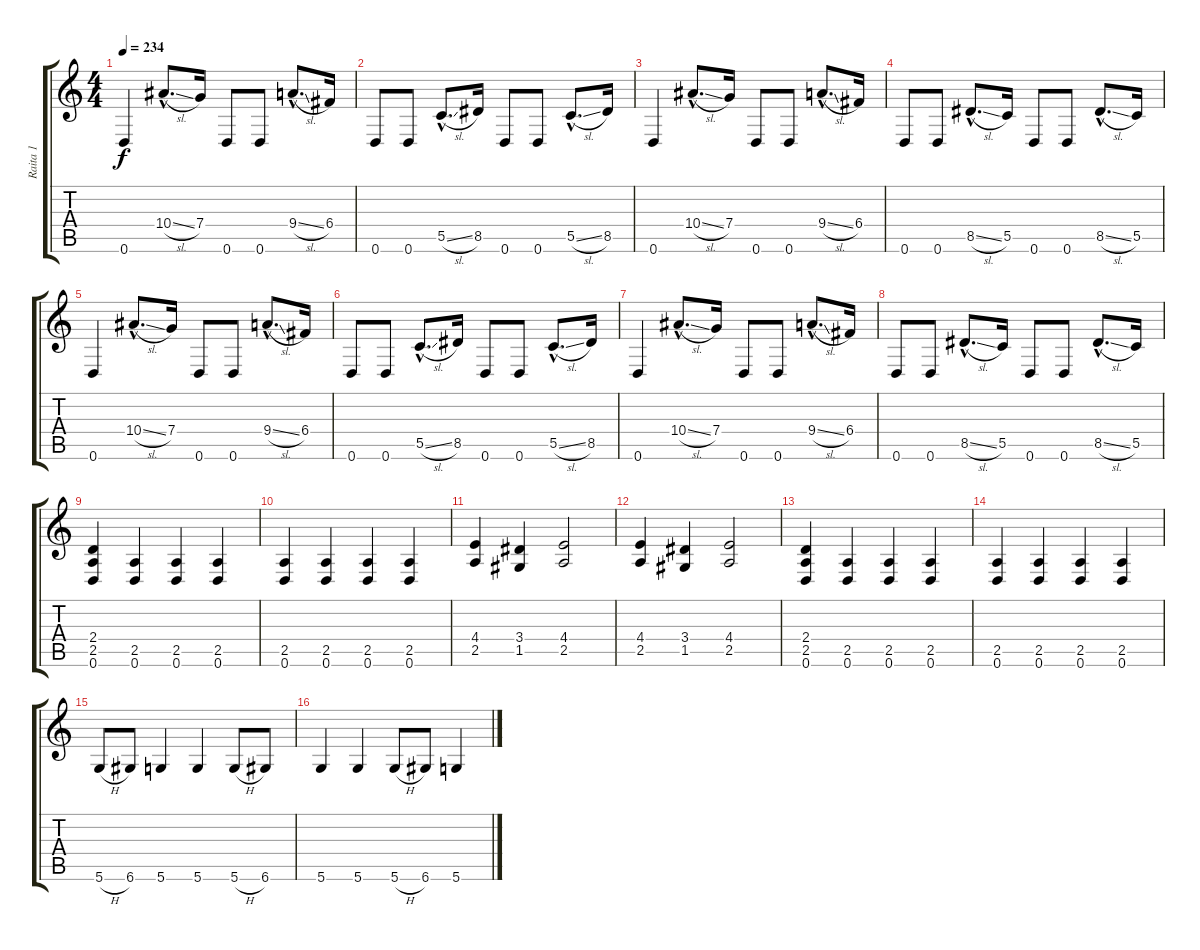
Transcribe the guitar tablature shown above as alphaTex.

\track ("Raita 1" "Raita 1") {instrument distortionguitar}
\staff {score tabs}
\tuning (D4 A3 F3 C3 G2 D2) {hide}
\ts (4 4)
\tempo 234
\clef g2
\ks c
0.6.4{dy f} 10.4{sl hac}.8{d} 7.4.16 0.6.8 0.6.8 9.4{sl hac}.8{d} 6.4.16 |
0.6.8 0.6.8 5.5{sl hac}.8{d} 8.5.16 0.6.8 0.6.8 5.5{sl hac}.8{d} 8.5.16 |
0.6.4 10.4{sl hac}.8{d} 7.4.16 0.6.8 0.6.8 9.4{sl hac}.8{d} 6.4.16 |
0.6.8 0.6.8 8.5{sl hac}.8{d} 5.5.16 0.6.8 0.6.8 8.5{sl hac}.8{d} 5.5.16 |
0.6.4 10.4{sl hac}.8{d} 7.4.16 0.6.8 0.6.8 9.4{sl hac}.8{d} 6.4.16 |
0.6.8 0.6.8 5.5{sl hac}.8{d} 8.5.16 0.6.8 0.6.8 5.5{sl hac}.8{d} 8.5.16 |
0.6.4 10.4{sl hac}.8{d} 7.4.16 0.6.8 0.6.8 9.4{sl hac}.8{d} 6.4.16 |
0.6.8 0.6.8 8.5{sl hac}.8{d} 5.5.16 0.6.8 0.6.8 8.5{sl hac}.8{d} 5.5.16 |
(2.4 2.5 0.6).4 (2.5 0.6).4 (2.5 0.6).4 (2.5 0.6).4 |
(2.5 0.6).4 (2.5 0.6).4 (2.5 0.6).4 (2.5 0.6).4 |
(4.4 2.5).4 (3.4 1.5).4 (4.4 2.5).2 |
(4.4 2.5).4 (3.4 1.5).4 (4.4 2.5).2 |
(2.4 2.5 0.6).4 (2.5 0.6).4 (2.5 0.6).4 (2.5 0.6).4 |
(2.5 0.6).4 (2.5 0.6).4 (2.5 0.6).4 (2.5 0.6).4 |
5.6{h}.8 6.6.8 5.6.4 5.6.4 5.6{h}.8 6.6.8 |
5.6.4 5.6.4 5.6{h}.8 6.6.8 5.6.4
